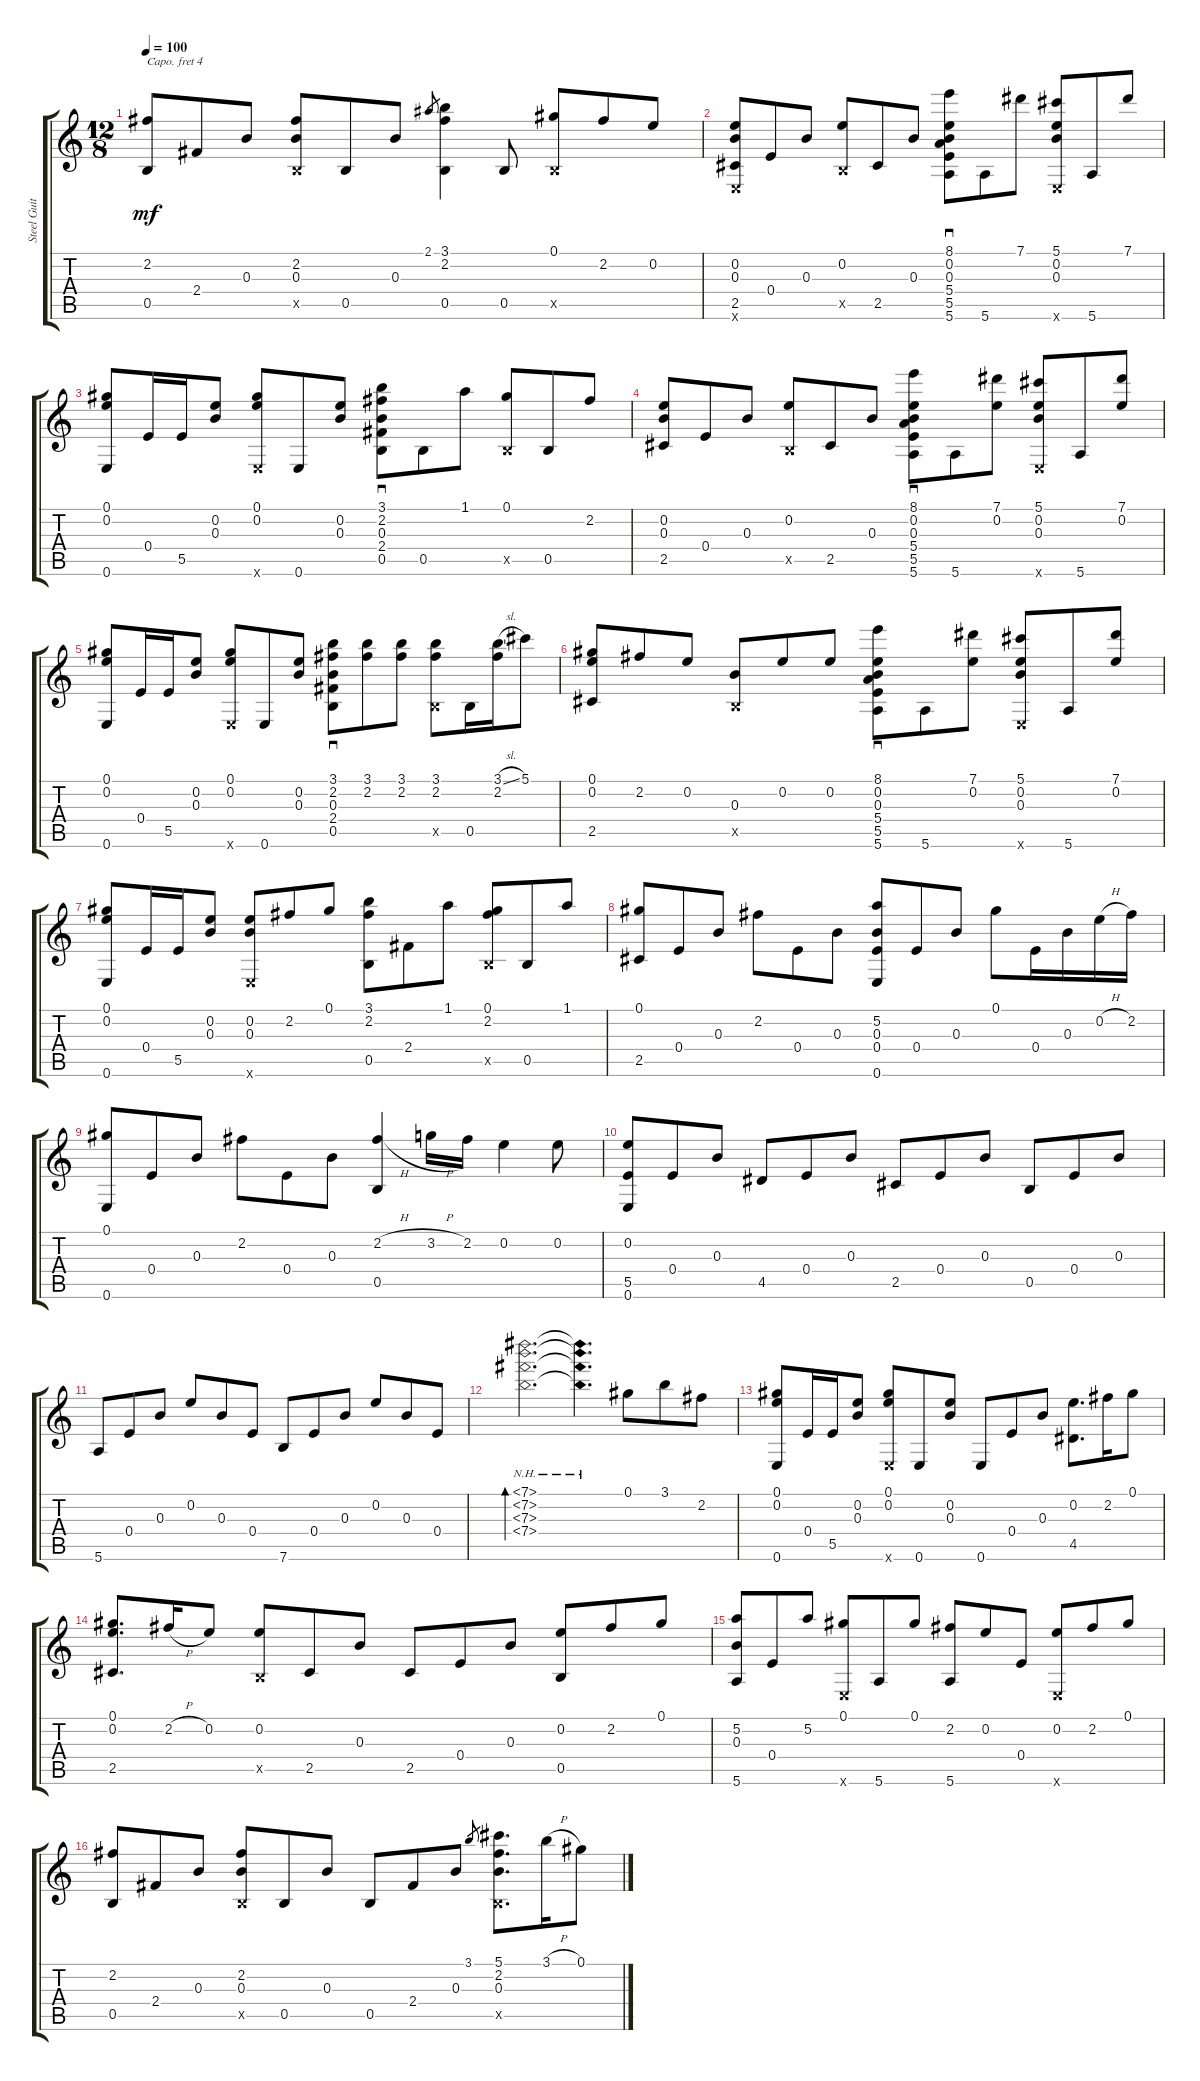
\track ("Steel Guitar" "Steel Guit") {instrument acousticguitarsteel}
\staff {score tabs}
\capo 4
\tuning (E4 C4 G3 C3 G2 C2) {hide}
\ts (12 8)
\tempo 100
\clef g2
\ks c
(2.2 0.5).8{dy mf} 2.4.8 0.3.8 (2.2 0.3 0.5{x}).8 0.5.8 0.3.8 2.1.8{gr} (3.1 2.2 0.5).4 0.5.8 (0.1 0.5{x}).8 2.2.8 0.2.8 |
(0.2 0.3 2.5 0.6{x}).8 0.4.8 0.3.8 (0.2 0.5{x}).8 2.5.8 0.3.8 (8.1 0.2 0.3 5.4 5.5 5.6).8{sd} 5.6.8 7.1.8 (5.1 0.2 0.3 0.6{x}).8 5.6.8 7.1.8 |
(0.1 0.2 0.6).8 0.4.16 5.5.16 (0.2 0.3).8 (0.1 0.2 0.6{x}).8 0.6.8 (0.2 0.3).8 (3.1 2.2 0.3 2.4 0.5).8{sd} 0.5.8 1.1.8 (0.1 0.5{x}).8 0.5.8 2.2.8 |
(0.2 0.3 2.5).8 0.4.8 0.3.8 (0.2 0.5{x}).8 2.5.8 0.3.8 (8.1 0.2 0.3 5.4 5.5 5.6).8{sd} 5.6.8 (7.1 0.2).8 (5.1 0.2 0.3 0.6{x}).8 5.6.8 (7.1 0.2).8 |
(0.1 0.2 0.6).8 0.4.16 5.5.16 (0.2 0.3).8 (0.1 0.2 0.6{x}).8 0.6.8 (0.2 0.3).8 (3.1 2.2 0.3 2.4 0.5).8{sd} (3.1 2.2).8 (3.1 2.2).8 (3.1 2.2 0.5{x}).8 0.5.16 (3.1{sl} 2.2).16 5.1.8 |
(0.1 0.2 2.5).8 2.2.8 0.2.8 (0.3 0.5{x}).8 0.2.8 0.2.8 (8.1 0.2 0.3 5.4 5.5 5.6).8{sd} 5.6.8 (7.1 0.2).8 (5.1 0.2 0.3 0.6{x}).8 5.6.8 (7.1 0.2).8 |
(0.1 0.2 0.6).8 0.4.16 5.5.16 (0.2 0.3).8 (0.2 0.3 0.6{x}).8 2.2.8 0.1.8 (3.1 2.2 0.5).8 2.4.8 1.1.8 (0.1 2.2 0.5{x}).8 0.5.8 1.1.8 |
(0.1 2.5).8 0.4.8 0.3.8 2.2.8 0.4.8 0.3.8 (5.2 0.3 0.4 0.6).8 0.4.8 0.3.8 0.1.8 0.4.16 0.3.16 0.2{h}.16 2.2.16 |
(0.1 0.6).8 0.4.8 0.3.8 2.2.8 0.4.8 0.3.8 (2.2{h} 0.5).4 3.2{h}.16 2.2.16 0.2.4 0.2.8 |
(0.2 5.5 0.6).8 0.4.8 0.3.8 4.5.8 0.4.8 0.3.8 2.5.8 0.4.8 0.3.8 0.5.8 0.4.8 0.3.8 |
5.6.8 0.4.8 0.3.8 0.2.8 0.3.8 0.4.8 7.6.8 0.4.8 0.3.8 0.2.8 0.3.8 0.4.8 |
(7.1{nh} 7.2{nh} 7.3{nh} 7.4{nh}).2{d bd 30} (7.1{nh t} 7.2{nh t} 7.3{nh t} 7.4{nh t}).4{d} 0.1.8 3.1.8 2.2.8 |
(0.1 0.2 0.6).8 0.4.16 5.5.16 (0.2 0.3).8 (0.1 0.2 0.6{x}).8 0.6.8 (0.2 0.3).8 0.6.8 0.4.8 0.3.8 (0.2 4.5).8{d} 2.2.16 0.1.8 |
(0.1 0.2 2.5).8{d} 2.2{h}.16 0.2.8 (0.2 0.5{x}).8 2.5.8 0.3.8 2.5.8 0.4.8 0.3.8 (0.2 0.5).8 2.2.8 0.1.8 |
(5.2 0.3 5.6).8 0.4.8 5.2.8 (0.1 0.6{x}).8 5.6.8 0.1.8 (2.2 5.6).8 0.2.8 0.4.8 (0.2 0.6{x}).8 2.2.8 0.1.8 |
(2.2 0.5).8 2.4.8 0.3.8 (2.2 0.3 0.5{x}).8 0.5.8 0.3.8 0.5.8 2.4.8 0.3.8 3.1.8{gr} (5.1 2.2 0.3 0.5{x}).8{d} 3.1{h}.16 0.1.8
